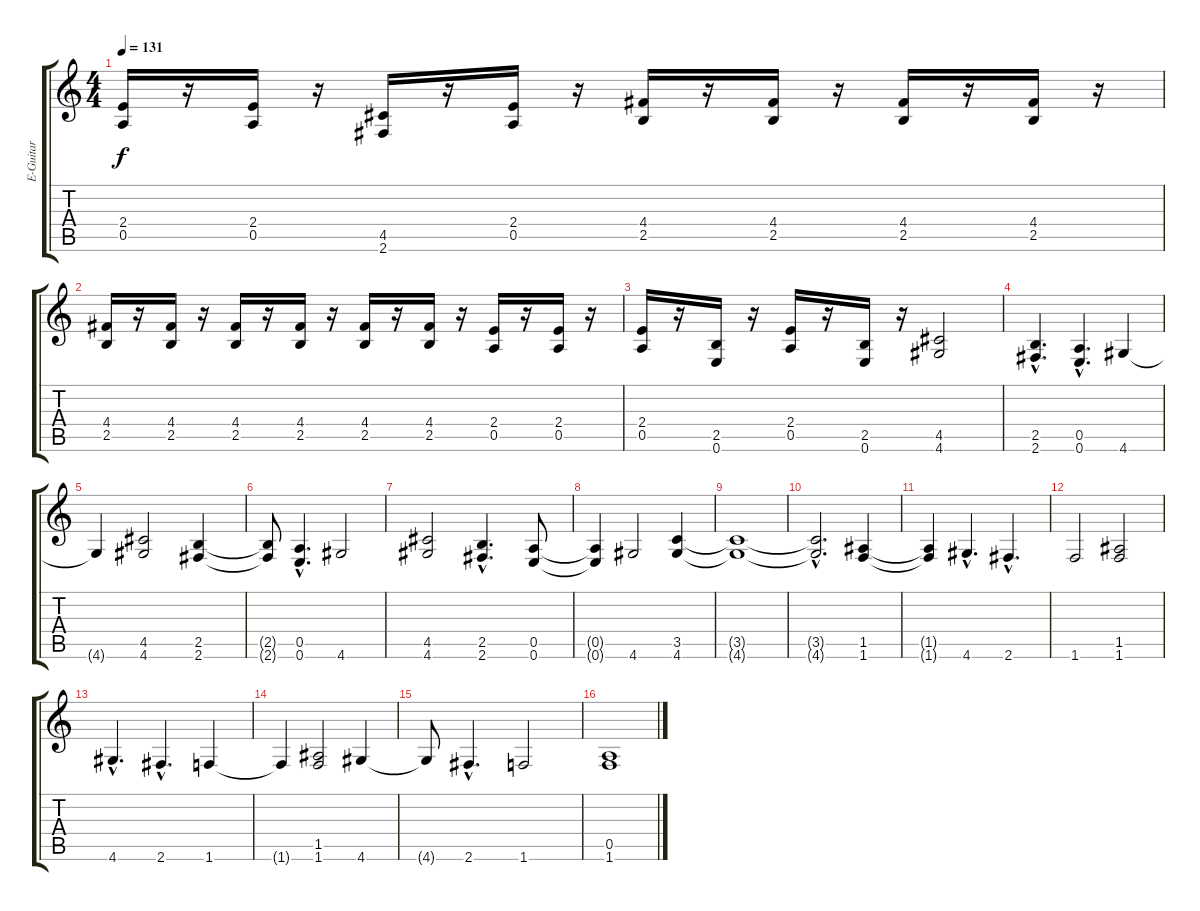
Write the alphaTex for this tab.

\track ("E-Guitar" "E-Guitar") {instrument distortionguitar}
\staff {score tabs}
\tuning (E4 B3 G3 D3 A2 E2) {hide}
\ts (4 4)
\tempo 131
\clef g2
\ks c
(2.4 0.5).16{dy f} r.16 (2.4 0.5).16 r.16 (4.5 2.6).16 r.16 (2.4 0.5).16 r.16 (4.4 2.5).16 r.16 (4.4 2.5).16 r.16 (4.4 2.5).16 r.16 (4.4 2.5).16 r.16 |
(4.4 2.5).16 r.16 (4.4 2.5).16 r.16 (4.4 2.5).16 r.16 (4.4 2.5).16 r.16 (4.4 2.5).16 r.16 (4.4 2.5).16 r.16 (2.4 0.5).16 r.16 (2.4 0.5).16 r.16 |
(2.4 0.5).16 r.16 (2.5 0.6).16 r.16 (2.4 0.5).16 r.16 (2.5 0.6).16 r.16 (4.5 4.6).2 |
(2.5{hac} 2.6{hac}).4{d} (0.5{hac} 0.6{hac}).4{d} 4.6.4 |
4.6{t}.4 (4.5 4.6).2 (2.5 2.6).4 |
(2.5{t} 2.6{t}).8 (0.5{hac} 0.6{hac}).4{d} 4.6.2 |
(4.5 4.6).2 (2.5{hac} 2.6{hac}).4{d} (0.5 0.6).8 |
(0.5{t} 0.6{t}).4 4.6.2 (3.5 4.6).4 |
(3.5{t} 4.6{t}).1 |
(3.5{hac t} 4.6{hac t}).2{d} (1.5 1.6).4 |
(1.5{t} 1.6{t}).4 4.6{hac}.4{d} 2.6{hac}.4{d} |
1.6.2 (1.5 1.6).2 |
4.6{hac}.4{d} 2.6{hac}.4{d} 1.6.4 |
1.6{t}.4 (1.5 1.6).2 4.6.4 |
4.6{t}.8 2.6{hac}.4{d} 1.6.2 |
(0.5 1.6).1
